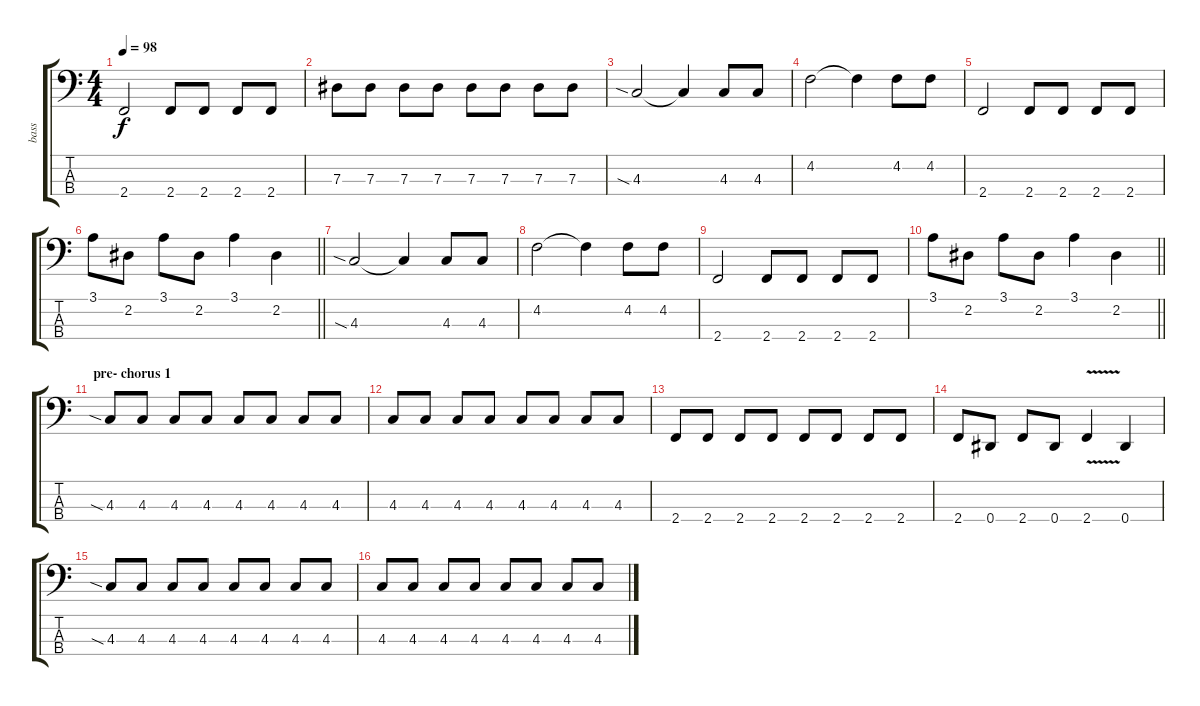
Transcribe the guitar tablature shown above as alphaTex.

\track ("bass " "bass ") {instrument electricguitarjazz}
\staff {score tabs}
\tuning (Gb2 Db2 Ab1 Eb1) {hide}
\ts (4 4)
\tempo 98
\clef f4
\ks c
2.4.2{dy f} 2.4.8 2.4.8 2.4.8 2.4.8 |
7.3.8 7.3.8 7.3.8 7.3.8 7.3.8 7.3.8 7.3.8 7.3.8 |
4.3{sia}.2 4.3{t}.4 4.3.8 4.3.8 |
4.2.2 4.2{t}.4 4.2.8 4.2.8 |
2.4.2 2.4.8 2.4.8 2.4.8 2.4.8 |
\barLineRight lightlight
3.1.8 2.2.8 3.1.8 2.2.8 3.1.4 2.2.4 |
4.3{sia}.2 4.3{t}.4 4.3.8 4.3.8 |
4.2.2 4.2{t}.4 4.2.8 4.2.8 |
2.4.2 2.4.8 2.4.8 2.4.8 2.4.8 |
\barLineRight lightlight
3.1.8 2.2.8 3.1.8 2.2.8 3.1.4 2.2.4 |
\section ("" "pre- chorus 1")
4.3{sia}.8 4.3.8 4.3.8 4.3.8 4.3.8 4.3.8 4.3.8 4.3.8 |
4.3.8 4.3.8 4.3.8 4.3.8 4.3.8 4.3.8 4.3.8 4.3.8 |
2.4.8 2.4.8 2.4.8 2.4.8 2.4.8 2.4.8 2.4.8 2.4.8 |
2.4.8 0.4.8 2.4.8 0.4.8 2.4{v}.4 0.4.4 |
4.3{sia}.8 4.3.8 4.3.8 4.3.8 4.3.8 4.3.8 4.3.8 4.3.8 |
4.3.8 4.3.8 4.3.8 4.3.8 4.3.8 4.3.8 4.3.8 4.3.8
